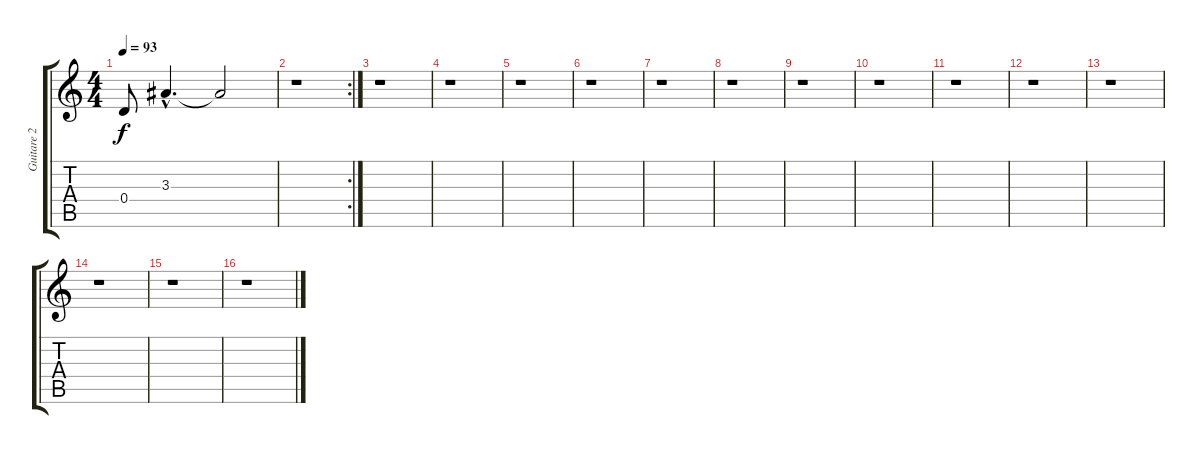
\track ("Guitare 2" "Guitare 2") {instrument acousticguitarnylon}
\staff {score tabs}
\tuning (E4 B3 G3 D3 A2 E2) {hide}
\ts (4 4)
\tempo 93
\clef g2
\ks c
0.4.8{dy f} 3.3{hac}.4{d} 3.3{t}.2 |
\rc 2
r.1 |
r.1 |
r.1 |
r.1 |
r.1 |
r.1 |
r.1 |
r.1 |
r.1 |
r.1 |
r.1 |
r.1 |
r.1 |
r.1 |
r.1
